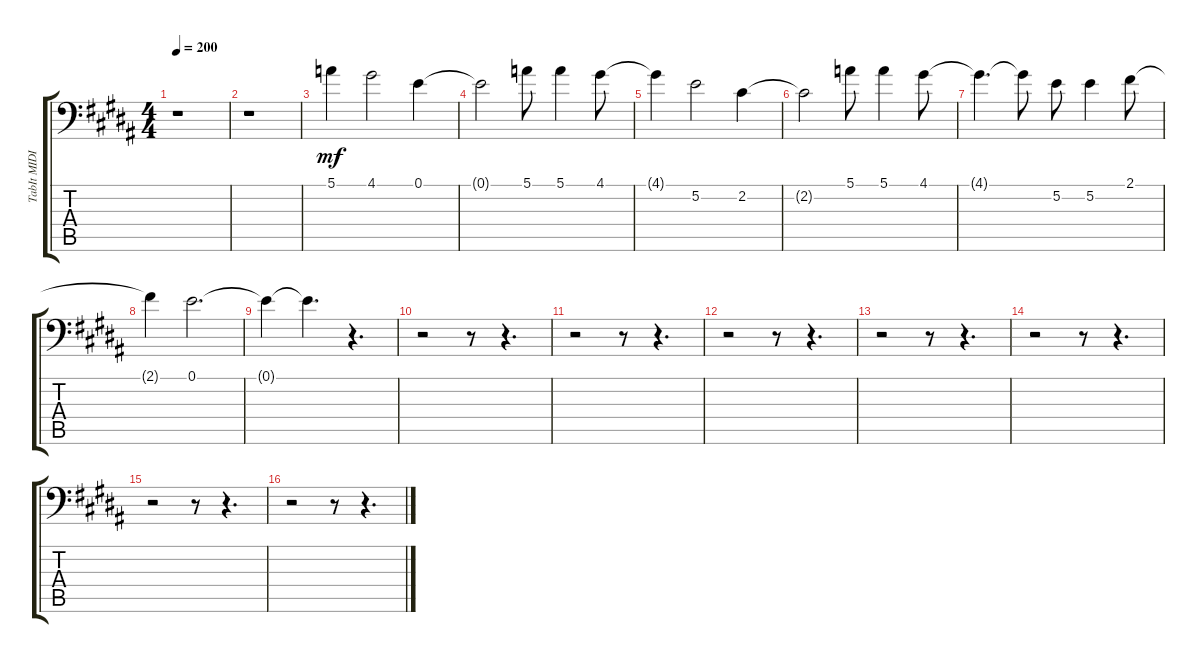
\track ("TabIt MIDI - Track 6" "TabIt MIDI") {instrument oboe}
\staff {score tabs}
\tuning (E4 B3 G3 D3 A2 E2) {hide}
\ts (4 4)
\tempo 200
\clef f4
\ks b
r.1{dy mf} |
r.1 |
5.1.4 4.1.2 0.1.4 |
0.1{t}.2 5.1.8 5.1.4 4.1.8 |
4.1{t}.4 5.2.2 2.2.4 |
2.2{t}.2 5.1.8 5.1.4 4.1.8 |
4.1{t}.4{d} 4.1{t}.8 5.2.8 5.2.4 2.1.8 |
2.1{t}.4 0.1.2{d} |
0.1{t}.4 0.1{t}.4{d} r.4{d} |
r.2 r.8 r.4{d} |
r.2 r.8 r.4{d} |
r.2 r.8 r.4{d} |
r.2 r.8 r.4{d} |
r.2 r.8 r.4{d} |
r.2 r.8 r.4{d} |
r.2 r.8 r.4{d}
